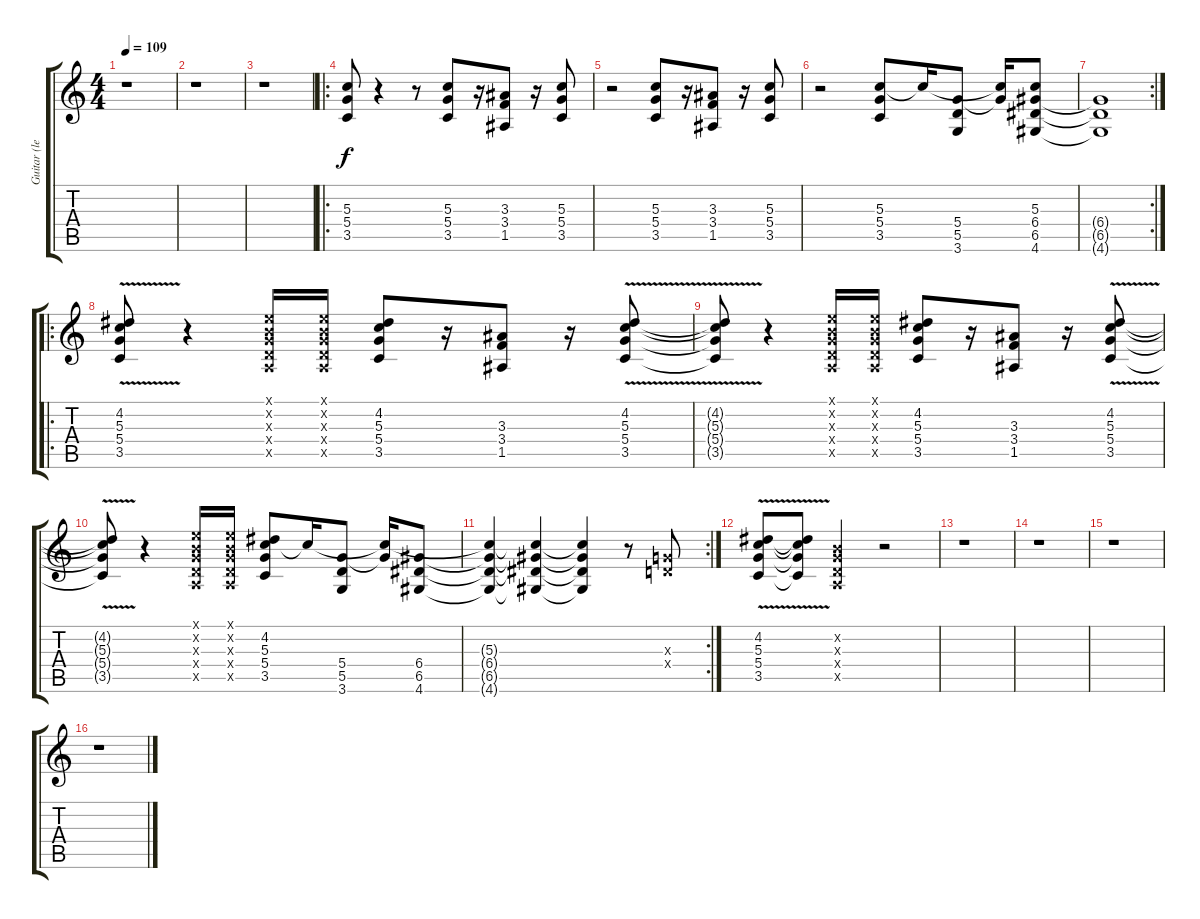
\track ("Guitar (lead)" "Guitar (le") {instrument overdrivenguitar}
\staff {score tabs}
\tuning (E4 B3 G3 D3 A2 E2) {hide}
\ts (4 4)
\tempo 109
\clef g2
\ks c
r.1{dy f instrument overdrivenguitar} |
r.1 |
r.1 |
\ro
(5.3 5.4 3.5).8 r.4 r.8 (5.3 5.4 3.5).8 r.16 (3.3 3.4 1.5).8 r.16 (5.3 5.4 3.5).8 |
r.2 (5.3 5.4 3.5).8 r.16 (3.3 3.4 1.5).8 r.16 (5.3 5.4 3.5).8 |
r.2 (5.3 5.4 3.5).8 5.3{t}.16 (5.4 5.5 3.6).8 (5.3{t} 5.4{t}).16 (5.3 6.4 6.5 4.6).8 |
\rc 2
(6.4{t} 6.5{t} 4.6{t}).1 |
\ro
(4.2 5.3{v} 5.4{v} 3.5{v}).8 r.4 (0.1{x} 0.2{x} 0.3{x} 0.4{x} 0.5{x}).16 (0.1{x} 0.2{x} 0.3{x} 0.4{x} 0.5{x}).16 (4.2 5.3 5.4 3.5).8 r.16 (3.3 3.4 1.5).8 r.16 (4.2 5.3{v} 5.4{v} 3.5{v}).8 |
(4.2{t} 5.3{t} 5.4{t} 3.5{t}).8 r.4 (0.1{x} 0.2{x} 0.3{x} 0.4{x} 0.5{x}).16 (0.1{x} 0.2{x} 0.3{x} 0.4{x} 0.5{x}).16 (4.2 5.3 5.4 3.5).8 r.16 (3.3 3.4 1.5).8 r.16 (4.2 5.3{v} 5.4{v} 3.5{v}).8 |
(4.2{t} 5.3{t} 5.4{t} 3.5{t}).8 r.4 (0.1{x} 0.2{x} 0.3{x} 0.4{x} 0.5{x}).16 (0.1{x} 0.2{x} 0.3{x} 0.4{x} 0.5{x}).16 (4.2 5.3 5.4 3.5).8 5.3{t}.16 (5.4 5.5 3.6).8 (5.3{t} 5.4{t}).16 (6.4 6.5 4.6).8 |
\rc 2
(5.3{t} 6.4{t} 6.5{t} 4.6{t}).4 (5.3{t} 6.4{t} 6.5{t} 4.6{t}).4 (5.3{t} 6.4{t} 6.5{t} 4.6{t}).4 r.8 (0.3{x} 0.4{x}).8 |
(4.2 5.3{v} 5.4{v} 3.5{v}).8 (4.2{t} 5.3{t} 5.4{t} 3.5{t}).8 (0.2{x} 0.3{x} 0.4{x} 0.5{x}).4 r.2 |
r.1 |
r.1 |
r.1 |
r.1
